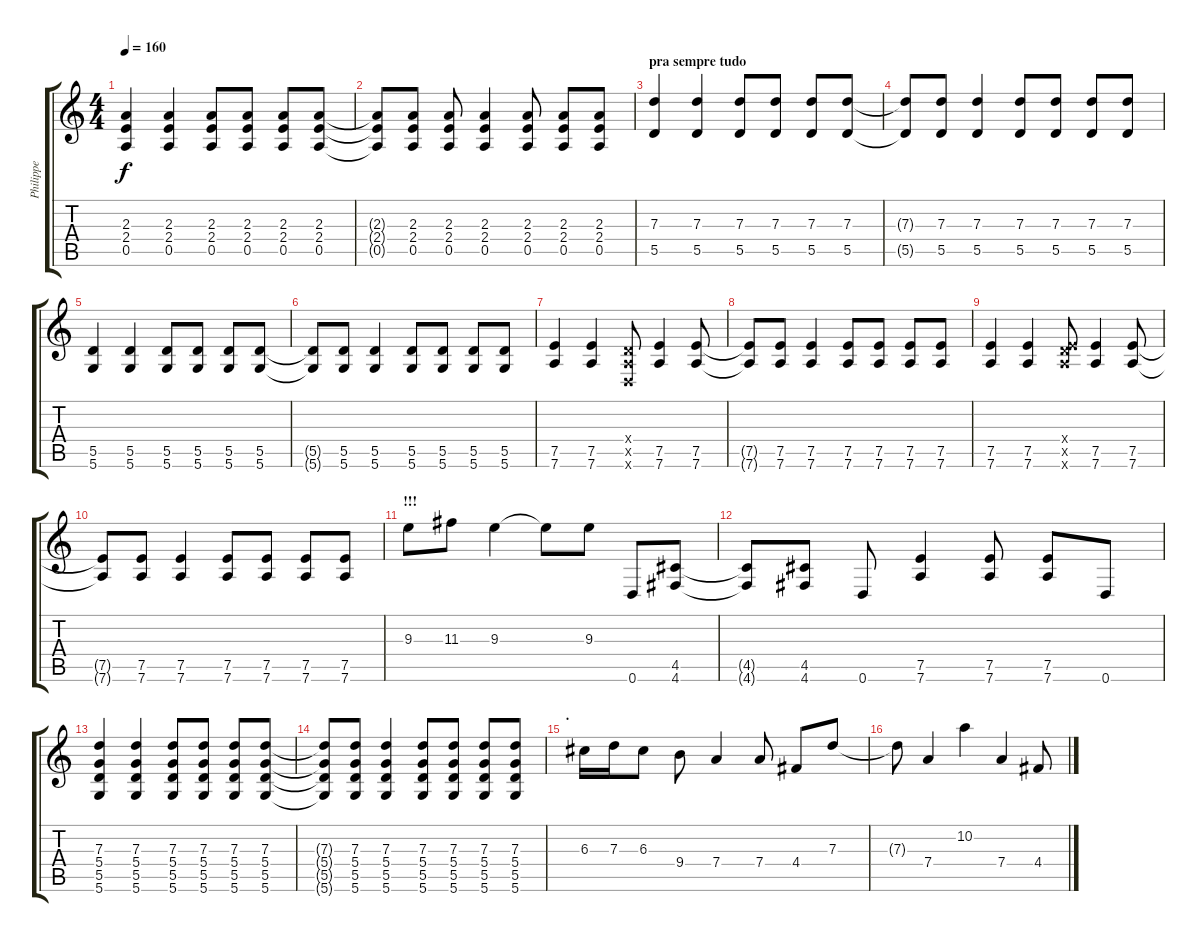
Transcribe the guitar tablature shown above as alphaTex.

\track ("Philippe" "Philippe") {instrument distortionguitar}
\staff {score tabs}
\tuning (E4 B3 G3 D3 A2 D2) {hide}
\ts (4 4)
\tempo 160
\clef g2
\ks c
(2.3 2.4 0.5).4{dy f} (2.3 2.4 0.5).4 (2.3 2.4 0.5).8 (2.3 2.4 0.5).8 (2.3 2.4 0.5).8 (2.3 2.4 0.5).8 |
(2.3{t} 2.4{t} 0.5{t}).8 (2.3 2.4 0.5).8 (2.3 2.4 0.5).8 (2.3 2.4 0.5).4 (2.3 2.4 0.5).8 (2.3 2.4 0.5).8 (2.3 2.4 0.5).8 |
\section ("" "pra sempre tudo")
(7.3 5.5).4 (7.3 5.5).4 (7.3 5.5).8 (7.3 5.5).8 (7.3 5.5).8 (7.3 5.5).8 |
(7.3{t} 5.5{t}).8 (7.3 5.5).8 (7.3 5.5).4 (7.3 5.5).8 (7.3 5.5).8 (7.3 5.5).8 (7.3 5.5).8 |
(5.5 5.6).4 (5.5 5.6).4 (5.5 5.6).8 (5.5 5.6).8 (5.5 5.6).8 (5.5 5.6).8 |
(5.5{t} 5.6{t}).8 (5.5 5.6).8 (5.5 5.6).4 (5.5 5.6).8 (5.5 5.6).8 (5.5 5.6).8 (5.5 5.6).8 |
(7.5 7.6).4 (7.5 7.6).4 (0.4{x} 0.5{x} 0.6{x}).8 (7.5 7.6).4 (7.5 7.6).8 |
(7.5{t} 7.6{t}).8 (7.5 7.6).8 (7.5 7.6).4 (7.5 7.6).8 (7.5 7.6).8 (7.5 7.6).8 (7.5 7.6).8 |
(7.5 7.6).4 (7.5 7.6).4 (0.4{x} 7.5{x} 7.6{x}).8 (7.5 7.6).4 (7.5 7.6).8 |
(7.5{t} 7.6{t}).8 (7.5 7.6).8 (7.5 7.6).4 (7.5 7.6).8 (7.5 7.6).8 (7.5 7.6).8 (7.5 7.6).8 |
\section ("" "!!!")
9.3.8 11.3.8 9.3.4 9.3{t}.8 9.3.8 0.6.8 (4.5 4.6).8 |
(4.5{t} 4.6{t}).8 (4.5 4.6).8 0.6.8 (7.5 7.6).4 (7.5 7.6).8 (7.5 7.6).8 0.6.8 |
(7.3 5.4 5.5 5.6).4 (7.3 5.4 5.5 5.6).4 (7.3 5.4 5.5 5.6).8 (7.3 5.4 5.5 5.6).8 (7.3 5.4 5.5 5.6).8 (7.3 5.4 5.5 5.6).8 |
(7.3{t} 5.4{t} 5.5{t} 5.6{t}).8 (7.3 5.4 5.5 5.6).8 (7.3 5.4 5.5 5.6).4 (7.3 5.4 5.5 5.6).8 (7.3 5.4 5.5 5.6).8 (7.3 5.4 5.5 5.6).8 (7.3 5.4 5.5 5.6).8 |
\section ("" ".")
6.3.16 7.3.16 6.3.8 9.4.8 7.4.4 7.4.8 4.4.8 7.3.8 |
7.3{t}.8 7.4.4 10.2.4 7.4.4 4.4.8
